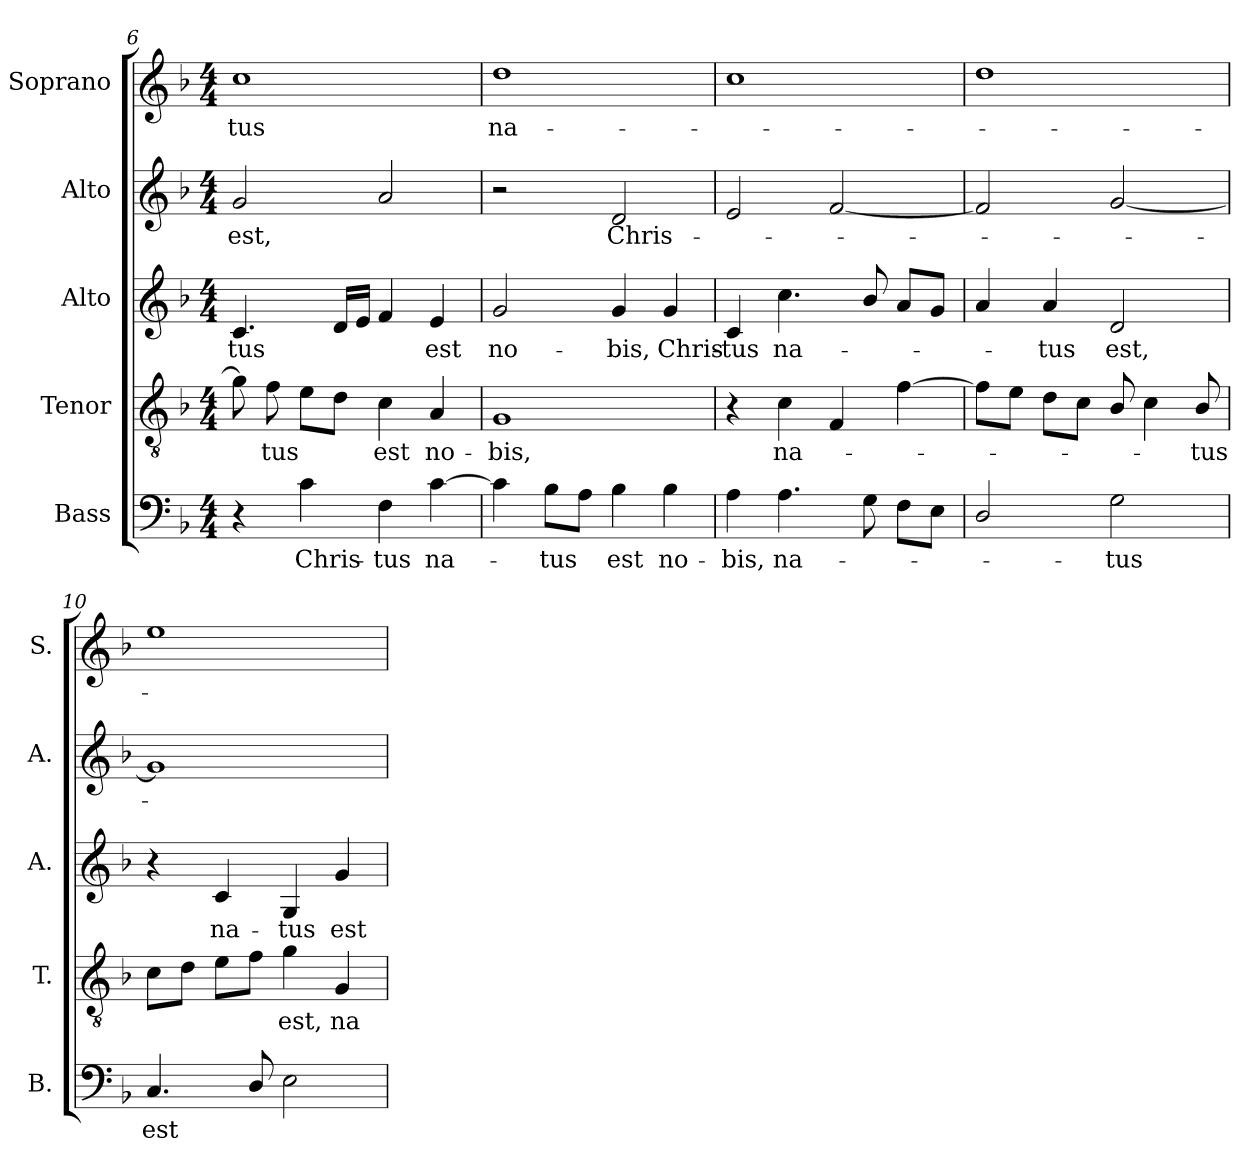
**kern	**text	**kern	**text	**kern	**text	**kern	**text	**kern	**text
*part5	*part5	*part4	*part4	*part3	*part3	*part2	*part2	*part1	*part1
*staff5	*staff5	*staff4	*staff4	*staff3	*staff3	*staff2	*staff2	*staff1	*staff1
*I"Bass	*	*I"Tenor	*	*I"Alto	*	*I"Alto	*	*I"Soprano	*
*I'B.	*	*I'T.	*	*I'A.	*	*I'A.	*	*I'S.	*
!!LO:LB:g=z
*clefF4	*	*clefGv2	*	*clefG2	*	*clefG2	*	*clefG2	*
*	*	*ITrd7c12	*	*	*	*	*	*	*
*k[b-]	*	*k[b-]	*	*k[b-]	*	*k[b-]	*	*k[b-]	*
*F:	*	*F:	*	*F:	*	*F:	*	*F:	*
*M4/4	*	*M4/4	*	*M4/4	*	*M4/4	*	*M4/4	*
=6	=6	=6	=6	=6	=6	=6	=6	=6	=6
!	!	!	!	!	!LO:LY:b:color=#000000	!	!	!	!
!	!	!	!	!	!	!	!LO:LY:b:color=#000000	!	!
!	!	!	!	!	!	!	!	!	!LO:LY:b:color=#000000
4r	.	8Gi\]	.	4.ci/	-tus	2gi/	est,	1cci	-tus
!	!	!	!LO:LY:b:color=#000000	!	!	!	!	!	!
.	.	8Fi\	-tus	.	.	.	.	.	.
!	!LO:LY:b:color=#000000	!	!	!	!	!	!	!	!
4ci\	Chris-	8Ei\L	.	.	.	.	.	.	.
.	.	8Di\J	.	16di/LL	.	.	.	.	.
.	.	.	.	16ei/JJ	.	.	.	.	.
!	!LO:LY:b:color=#000000	!	!	!	!	!	!	!	!
!	!	!	!LO:LY:b:color=#000000	!	!	!	!	!	!
4Fi\	-tus	4Ci\	est	4fi/	.	2ai/	.	.	.
!	!LO:LY:b:color=#000000	!	!	!	!	!	!	!	!
!	!	!	!LO:LY:b:color=#000000	!	!	!	!	!	!
!	!	!	!	!	!LO:LY:b:color=#000000	!	!	!	!
[4ci\	na-	4AAi/	no-	4ei/	est	.	.	.	.
=7	=7	=7	=7	=7	=7	=7	=7	=7	=7
!	!	!	!LO:LY:b:color=#000000	!	!	!	!	!	!
!	!	!	!	!	!LO:LY:b:color=#000000	!	!	!	!
!	!	!	!	!	!	!	!	!	!LO:LY:b:color=#000000
4ci\]	.	1GGi	-bis,	2gi/	no-	2r	.	1ddi	na-
!	!LO:LY:b:color=#000000	!	!	!	!	!	!	!	!
8B-i\L	-tus	.	.	.	.	.	.	.	.
8Ai\J	.	.	.	.	.	.	.	.	.
!	!LO:LY:b:color=#000000	!	!	!	!	!	!	!	!
!	!	!	!	!	!LO:LY:b:color=#000000	!	!	!	!
!	!	!	!	!	!	!	!LO:LY:b:color=#000000	!	!
4B-i\	est	.	.	4gi/	-bis,	2di/	Chris-	.	.
!	!LO:LY:b:color=#000000	!	!	!	!	!	!	!	!
!	!	!	!	!	!LO:LY:b:color=#000000	!	!	!	!
4B-i\	no-	.	.	4gi/	Chris-	.	.	.	.
=8	=8	=8	=8	=8	=8	=8	=8	=8	=8
!	!LO:LY:b:color=#000000	!	!	!	!	!	!	!	!
!	!	!	!	!	!LO:LY:b:color=#000000	!	!	!	!
4Ai\	-bis,	4r	.	4ci/	-tus	2ei/	.	1cci	.
!	!LO:LY:b:color=#000000	!	!	!	!	!	!	!	!
!	!	!	!LO:LY:b:color=#000000	!	!	!	!	!	!
!	!	!	!	!	!LO:LY:b:color=#000000	!	!	!	!
4.Ai\	na-	4Ci\	na-	4.cci\	na-	.	.	.	.
.	.	4FFi/	.	.	.	[2fi/	.	.	.
8Gi\	.	.	.	8b-i/	.	.	.	.	.
8Fi\L	.	[4Fi\	.	8ai/L	.	.	.	.	.
8Ei\J	.	.	.	8gi/J	.	.	.	.	.
=9	=9	=9	=9	=9	=9	=9	=9	=9	=9
2Di/	.	8Fi\L]	.	4ai/	.	2fi/]	.	1ddi	.
.	.	8Ei\J	.	.	.	.	.	.	.
!	!	!	!	!	!LO:LY:b:color=#000000	!	!	!	!
.	.	8Di\L	.	4ai/	-tus	.	.	.	.
.	.	8Ci\J	.	.	.	.	.	.	.
!	!LO:LY:b:color=#000000	!	!	!	!	!	!	!	!
!	!	!	!	!	!LO:LY:b:color=#000000	!	!	!	!
2Gi\	-tus	8BB-i/	.	2di/	est,	[2gi/	.	.	.
.	.	4Ci\	.	.	.	.	.	.	.
!	!	!	!LO:LY:b:color=#000000	!	!	!	!	!	!
.	.	8BB-i/	-tus	.	.	.	.	.	.
=10	=10	=10	=10	=10	=10	=10	=10	=10	=10
!	!LO:LY:b:color=#000000	!	!	!	!	!	!	!	!
4.Ci/	est	8Ci\L	.	4r	.	1gi]	.	1eei	.
.	.	8Di\J	.	.	.	.	.	.	.
!	!	!	!	!	!LO:LY:b:color=#000000	!	!	!	!
.	.	8Ei\L	.	4ci/	na-	.	.	.	.
8Di/	.	8Fi\J	.	.	.	.	.	.	.
!	!	!	!LO:LY:b:color=#000000	!	!	!	!	!	!
!	!	!	!	!	!LO:LY:b:color=#000000	!	!	!	!
2Ei\	.	4Gi\	est,	4Gi/	-tus	.	.	.	.
!	!	!	!LO:LY:b:color=#000000	!	!	!	!	!	!
!	!	!	!	!	!LO:LY:b:color=#000000	!	!	!	!
.	.	4GGi/	na-	4gi/	est	.	.	.	.
=	=	=	=	=	=	=	=	=	=
*-	*-	*-	*-	*-	*-	*-	*-	*-	*-
